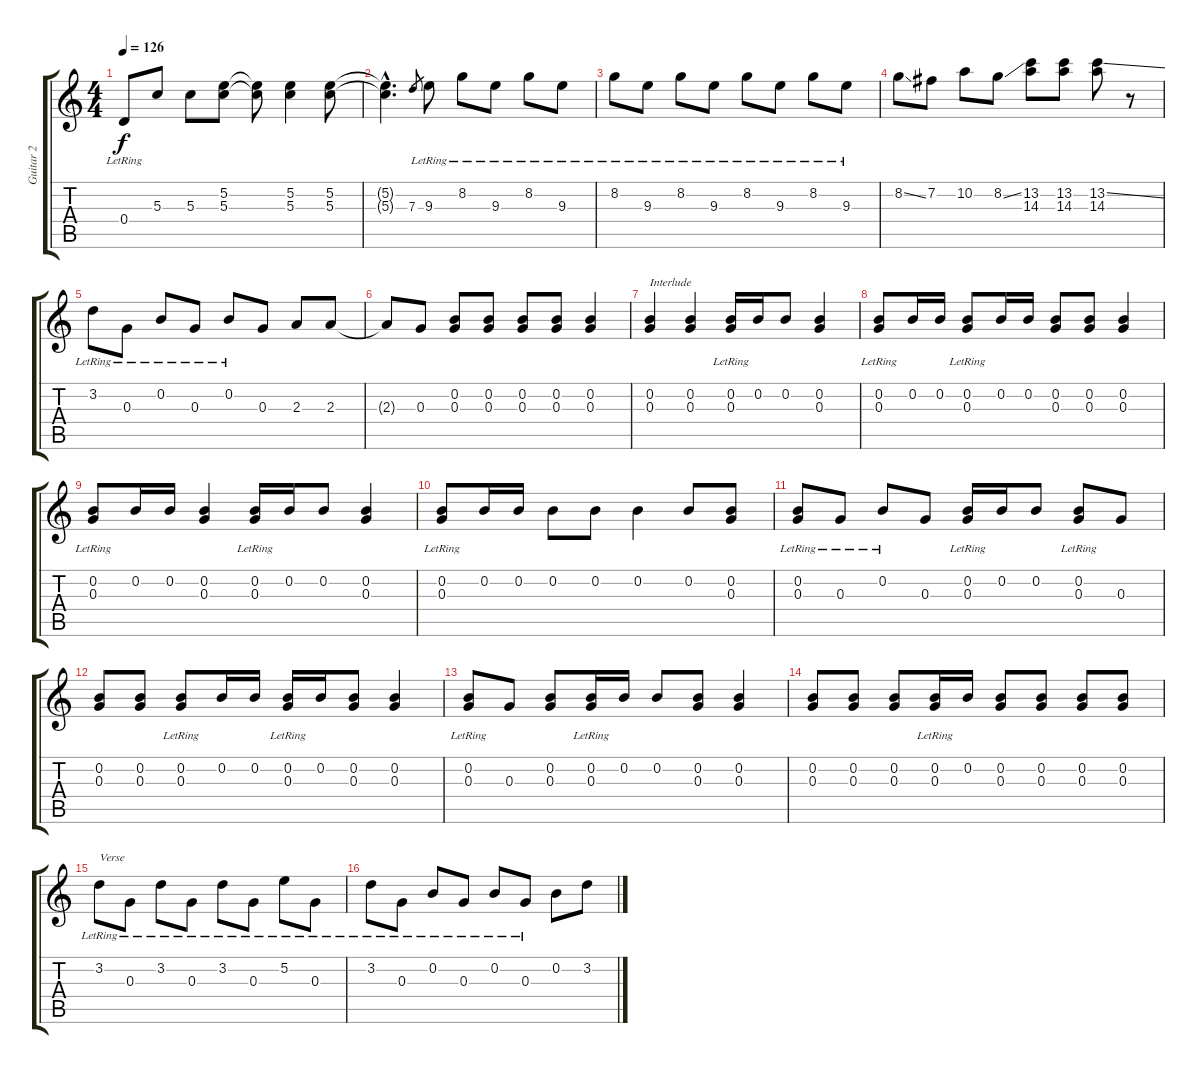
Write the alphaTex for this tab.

\track ("Guitar 2" "Guitar 2") {instrument electricguitarclean}
\staff {score tabs}
\tuning (E4 B3 G3 D3 A2 E2) {hide}
\ts (4 4)
\tempo 126
\clef g2
\ks c
0.4{lr}.8{dy f} 5.3.8 5.3.8 (5.2 5.3).8 (5.2{t} 5.3{t}).8 (5.2 5.3).4 (5.2 5.3).8 |
(5.2{hac t} 5.3{hac t}).4{d} 7.3.8{gr} 9.3{lr}.8 8.2{lr}.8 9.3{lr}.8 8.2{lr}.8 9.3{lr}.8 |
8.2{lr}.8 9.3{lr}.8 8.2{lr}.8 9.3{lr}.8 8.2{lr}.8 9.3{lr}.8 8.2{lr}.8 9.3{lr}.8 |
8.2{ss}.8 7.2.8 10.2.8 8.2{ss}.8 (13.2 14.3).8 (13.2 14.3).8 (13.2{ss} 14.3).8 r.8 |
3.2{lr}.8 0.3{lr}.8 0.2{lr}.8 0.3{lr}.8 0.2{lr}.8 0.3.8 2.3.8 2.3.8 |
2.3{t}.8 0.3.8 (0.2 0.3).8 (0.2 0.3).8 (0.2 0.3).8 (0.2 0.3).8 (0.2 0.3).4 |
(0.2 0.3).4{txt "Interlude"} (0.2 0.3).4 (0.2 0.3{lr}).16 0.2.16 0.2.8 (0.2 0.3).4 |
(0.2 0.3{lr}).8 0.2.16 0.2.16 (0.2 0.3{lr}).8 0.2.16 0.2.16 (0.2 0.3).8 (0.2 0.3).8 (0.2 0.3).4 |
(0.2 0.3{lr}).8 0.2.16 0.2.16 (0.2 0.3).4 (0.2 0.3{lr}).16 0.2.16 0.2.8 (0.2 0.3).4 |
(0.2 0.3{lr}).8 0.2.16 0.2.16 0.2.8 0.2.8 0.2.4 0.2.8 (0.2 0.3).8 |
(0.2{lr} 0.3).8 0.3{lr}.8 0.2{lr}.8 0.3.8 (0.2 0.3{lr}).16 0.2.16 0.2.8 (0.2{lr} 0.3).8 0.3.8 |
(0.2 0.3).8 (0.2 0.3).8 (0.2 0.3{lr}).8 0.2.16 0.2.16 (0.2 0.3{lr}).16 0.2.16 (0.2 0.3).8 (0.2 0.3).4 |
(0.2{lr} 0.3).8 0.3.8 (0.2 0.3).8 (0.2 0.3{lr}).16 0.2.16 0.2.8 (0.2 0.3).8 (0.2 0.3).4 |
(0.2 0.3).8 (0.2 0.3).8 (0.2 0.3).8 (0.2 0.3{lr}).16 0.2.16 (0.2 0.3).8 (0.2 0.3).8 (0.2 0.3).8 (0.2 0.3).8 |
3.2{lr}.8{txt "Verse"} 0.3{lr}.8 3.2{lr}.8 0.3{lr}.8 3.2{lr}.8 0.3{lr}.8 5.2{lr}.8 0.3{lr}.8 |
3.2{lr}.8 0.3{lr}.8 0.2{lr}.8 0.3{lr}.8 0.2{lr}.8 0.3{lr}.8 0.2.8 3.2.8
